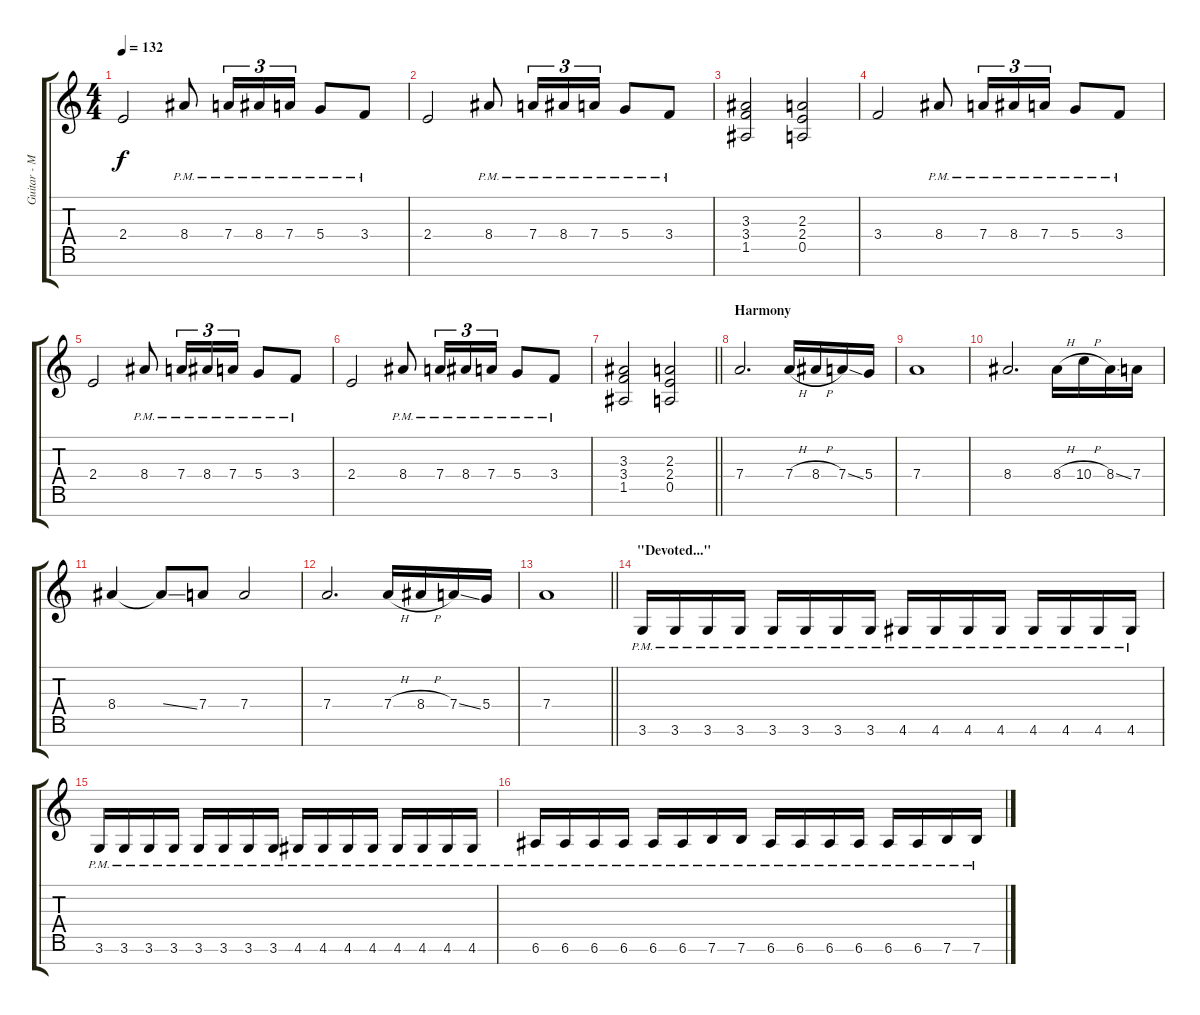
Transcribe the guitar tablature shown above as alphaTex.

\track ("Guitar - Mark" "Guitar - M") {instrument distortionguitar}
\staff {score tabs}
\tuning (E4 B3 G3 D3 A2 E2 B1) {hide}
\ts (4 4)
\tempo 132
\clef g2
\ks c
2.4.2{dy f} 8.4{pm}.8 7.4{pm}.16{tu (3 2)} 8.4{pm}.16{tu (3 2)} 7.4{pm}.16{tu (3 2)} 5.4{pm}.8 3.4{pm}.8 |
2.4.2 8.4{pm}.8 7.4{pm}.16{tu (3 2)} 8.4{pm}.16{tu (3 2)} 7.4{pm}.16{tu (3 2)} 5.4{pm}.8 3.4{pm}.8 |
(3.3 3.4 1.5).2 (2.3 2.4 0.5).2 |
3.4.2 8.4{pm}.8 7.4{pm}.16{tu (3 2)} 8.4{pm}.16{tu (3 2)} 7.4{pm}.16{tu (3 2)} 5.4{pm}.8 3.4{pm}.8 |
2.4.2 8.4{pm}.8 7.4{pm}.16{tu (3 2)} 8.4{pm}.16{tu (3 2)} 7.4{pm}.16{tu (3 2)} 5.4{pm}.8 3.4{pm}.8 |
2.4.2 8.4{pm}.8 7.4{pm}.16{tu (3 2)} 8.4{pm}.16{tu (3 2)} 7.4{pm}.16{tu (3 2)} 5.4{pm}.8 3.4{pm}.8 |
\barLineRight lightlight
(3.3 3.4 1.5).2 (2.3 2.4 0.5).2 |
\section ("" "Harmony")
7.4.2{d} 7.4{h}.16 8.4{h}.16 7.4{ss}.16 5.4.16 |
7.4.1 |
8.4.2{d} 8.4{h}.16 10.4{h}.16 8.4{ss}.16 7.4.16 |
8.4.4 8.4{ss t}.8 7.4.8 7.4.2 |
7.4.2{d} 7.4{h}.16 8.4{h}.16 7.4{ss}.16 5.4.16 |
\barLineRight lightlight
7.4.1 |
\section ("" "\"Devoted...\" ")
3.6{pm}.16 3.6{pm}.16 3.6{pm}.16 3.6{pm}.16 3.6{pm}.16 3.6{pm}.16 3.6{pm}.16 3.6{pm}.16 4.6{pm}.16 4.6{pm}.16 4.6{pm}.16 4.6{pm}.16 4.6{pm}.16 4.6{pm}.16 4.6{pm}.16 4.6{pm}.16 |
3.6{pm}.16 3.6{pm}.16 3.6{pm}.16 3.6{pm}.16 3.6{pm}.16 3.6{pm}.16 3.6{pm}.16 3.6{pm}.16 4.6{pm}.16 4.6{pm}.16 4.6{pm}.16 4.6{pm}.16 4.6{pm}.16 4.6{pm}.16 4.6{pm}.16 4.6{pm}.16 |
6.6{pm}.16 6.6{pm}.16 6.6{pm}.16 6.6{pm}.16 6.6{pm}.16 6.6{pm}.16 7.6{pm}.16 7.6{pm}.16 6.6{pm}.16 6.6{pm}.16 6.6{pm}.16 6.6{pm}.16 6.6{pm}.16 6.6{pm}.16 7.6{pm}.16 7.6{pm}.16
